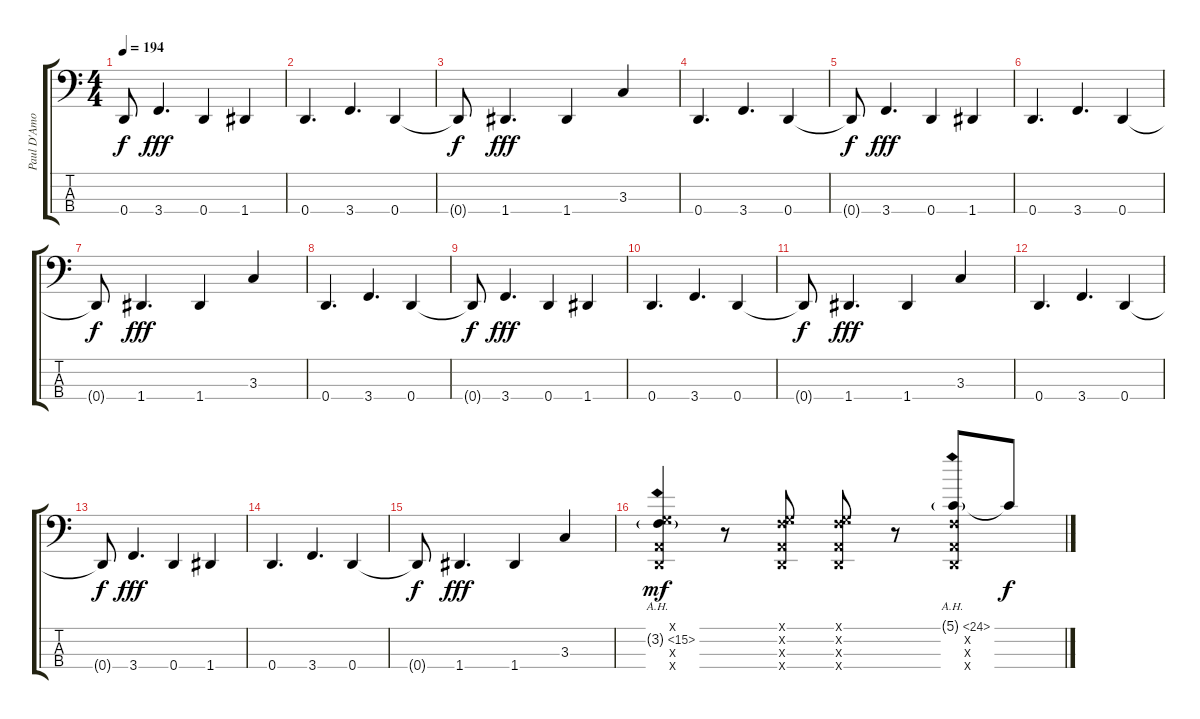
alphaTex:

\track ("Paul D'Amour" "Paul D'Amo") {instrument slapbass1}
\staff {score tabs}
\tuning (G2 D2 A1 D1) {hide}
\ts (4 4)
\tempo 194
\clef f4
\ks c
0.4{t}.8{dy f} 3.4.4{d dy fff} 0.4.4 1.4.4 |
0.4.4{d} 3.4.4{d} 0.4.4 |
0.4{t}.8{dy f} 1.4.4{d dy fff} 1.4.4 3.3.4 |
0.4.4{d} 3.4.4{d} 0.4.4 |
0.4{t}.8{dy f} 3.4.4{d dy fff} 0.4.4 1.4.4 |
0.4.4{d} 3.4.4{d} 0.4.4 |
0.4{t}.8{dy f} 1.4.4{d dy fff} 1.4.4 3.3.4 |
0.4.4{d} 3.4.4{d} 0.4.4 |
0.4{t}.8{dy f} 3.4.4{d dy fff} 0.4.4 1.4.4 |
0.4.4{d} 3.4.4{d} 0.4.4 |
0.4{t}.8{dy f} 1.4.4{d dy fff} 1.4.4 3.3.4 |
0.4.4{d} 3.4.4{d} 0.4.4 |
0.4{t}.8{dy f} 3.4.4{d dy fff} 0.4.4 1.4.4 |
0.4.4{d} 3.4.4{d} 0.4.4 |
0.4{t}.8{dy f} 1.4.4{d dy fff} 1.4.4 3.3.4 |
(0.1{x} 3.2{ah 12 g} 0.3{x} 0.4{x}).4{dy mf} r.8 (0.1{x} 3.2{x} 0.3{x} 0.4{x}).8 (0.1{x} 3.2{x} 0.3{x} 0.4{x}).8 r.8 (5.1{ah 19 g} 3.2{x} 0.3{x} 0.4{x}).8 5.1{t}.8{dy f}
